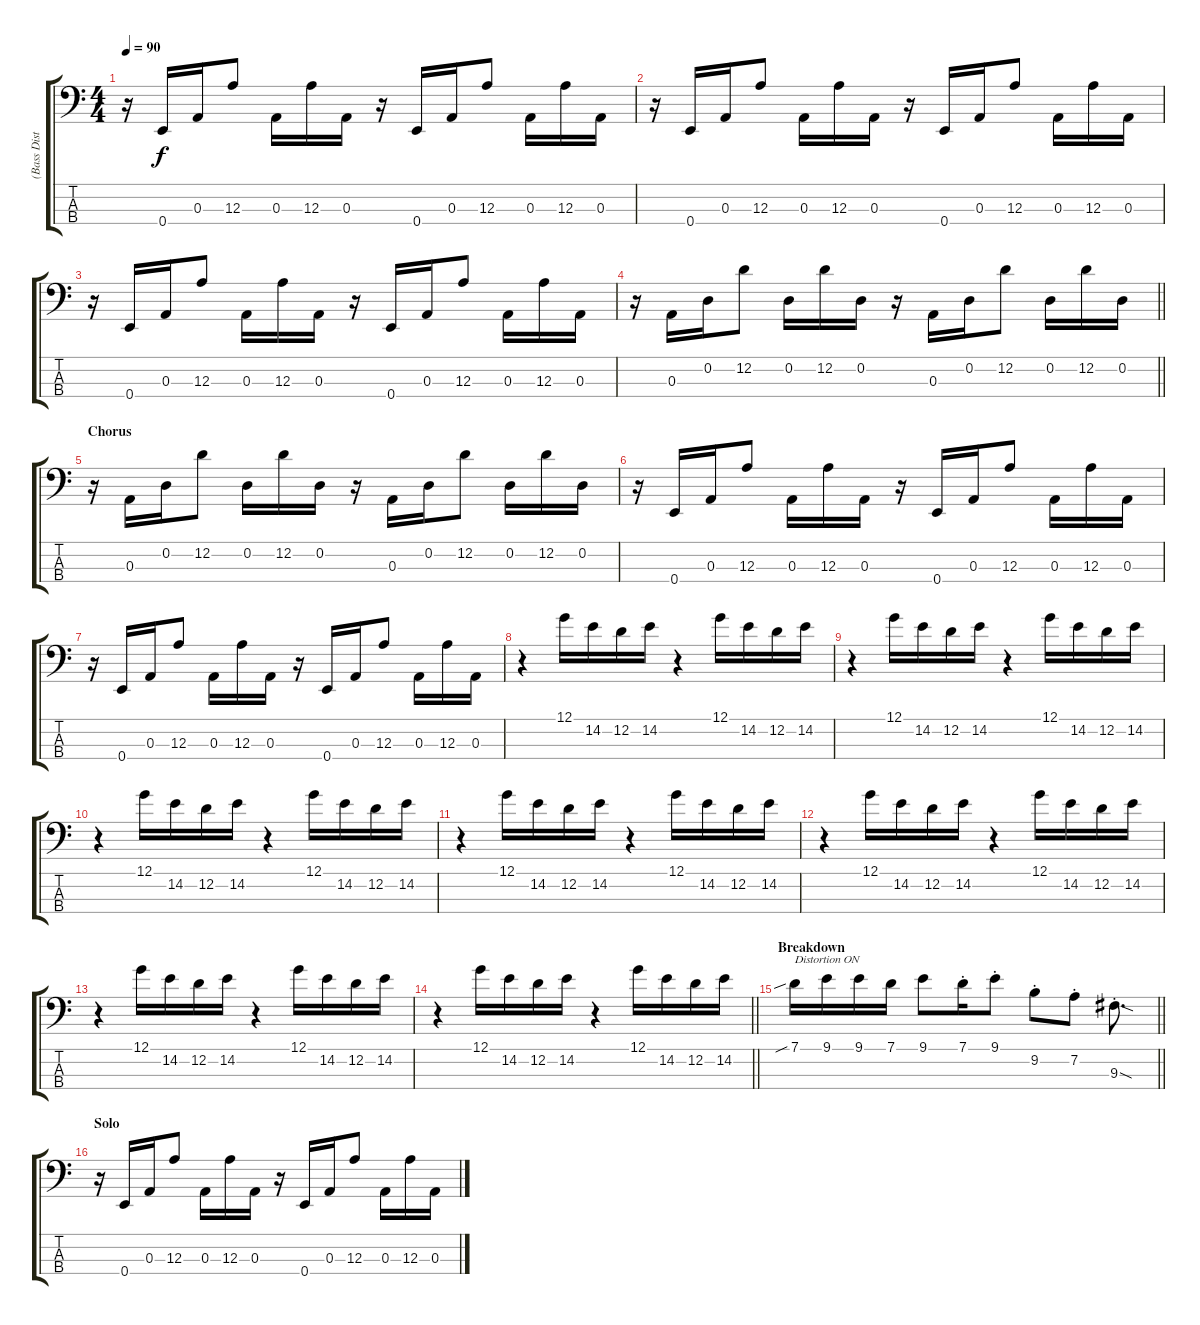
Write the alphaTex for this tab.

\track ("(Bass Distortion Effect)" "(Bass Dist") {instrument distortionguitar}
\staff {score tabs}
\tuning (G2 D2 A1 E1) {hide}
\ts (4 4)
\tempo 90
\clef f4
\ks c
r.16{dy f} 0.4.16 0.3.16 12.3.8 0.3.16 12.3.16 0.3.16 r.16 0.4.16 0.3.16 12.3.8 0.3.16 12.3.16 0.3.16 |
r.16 0.4.16 0.3.16 12.3.8 0.3.16 12.3.16 0.3.16 r.16 0.4.16 0.3.16 12.3.8 0.3.16 12.3.16 0.3.16 |
r.16 0.4.16 0.3.16 12.3.8 0.3.16 12.3.16 0.3.16 r.16 0.4.16 0.3.16 12.3.8 0.3.16 12.3.16 0.3.16 |
\barLineRight lightlight
r.16 0.3.16 0.2.16 12.2.8 0.2.16 12.2.16 0.2.16 r.16 0.3.16 0.2.16 12.2.8 0.2.16 12.2.16 0.2.16 |
\section ("" "Chorus")
r.16 0.3.16 0.2.16 12.2.8 0.2.16 12.2.16 0.2.16 r.16 0.3.16 0.2.16 12.2.8 0.2.16 12.2.16 0.2.16 |
r.16 0.4.16 0.3.16 12.3.8 0.3.16 12.3.16 0.3.16 r.16 0.4.16 0.3.16 12.3.8 0.3.16 12.3.16 0.3.16 |
r.16 0.4.16 0.3.16 12.3.8 0.3.16 12.3.16 0.3.16 r.16 0.4.16 0.3.16 12.3.8 0.3.16 12.3.16 0.3.16 |
r.4 12.1.16 14.2.16 12.2.16 14.2.16 r.4 12.1.16 14.2.16 12.2.16 14.2.16 |
r.4 12.1.16 14.2.16 12.2.16 14.2.16 r.4 12.1.16 14.2.16 12.2.16 14.2.16 |
r.4 12.1.16 14.2.16 12.2.16 14.2.16 r.4 12.1.16 14.2.16 12.2.16 14.2.16 |
r.4 12.1.16 14.2.16 12.2.16 14.2.16 r.4 12.1.16 14.2.16 12.2.16 14.2.16 |
r.4 12.1.16 14.2.16 12.2.16 14.2.16 r.4 12.1.16 14.2.16 12.2.16 14.2.16 |
r.4 12.1.16 14.2.16 12.2.16 14.2.16 r.4 12.1.16 14.2.16 12.2.16 14.2.16 |
\barLineRight lightlight
r.4 12.1.16 14.2.16 12.2.16 14.2.16 r.4 12.1.16 14.2.16 12.2.16 14.2.16 |
\section ("" "Breakdown")
\barLineRight lightlight
7.1{sib}.16{txt "Distortion ON"} 9.1.16 9.1.16 7.1.16 9.1.8 7.1{st}.16 9.1{st}.8 9.2{st}.8 7.2{st}.8 9.3{sod st}.8{d} |
\section ("" "Solo")
r.16 0.4.16 0.3.16 12.3.8 0.3.16 12.3.16 0.3.16 r.16 0.4.16 0.3.16 12.3.8 0.3.16 12.3.16 0.3.16
